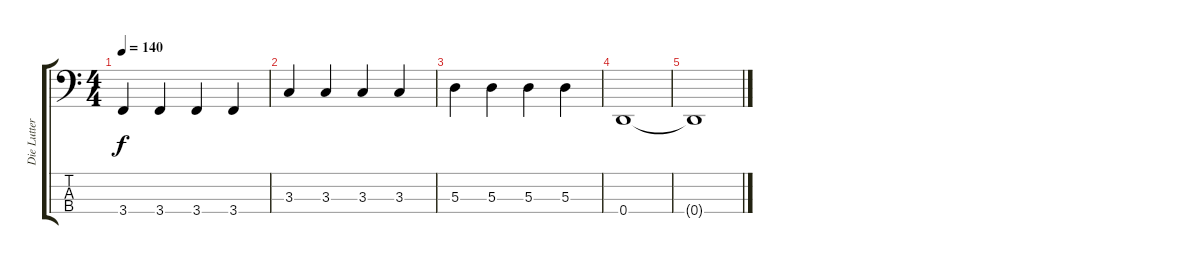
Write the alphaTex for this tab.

\track ("Die Lutter" "Die Lutter") {instrument electricbasspick}
\staff {score tabs}
\tuning (G2 D2 A1 D1) {hide}
\ts (4 4)
\tempo 140
\clef f4
\ks c
3.4.4{dy f} 3.4.4 3.4.4 3.4.4 |
3.3.4 3.3.4 3.3.4 3.3.4 |
5.3.4 5.3.4 5.3.4 5.3.4 |
0.4.1 |
0.4{t}.1
